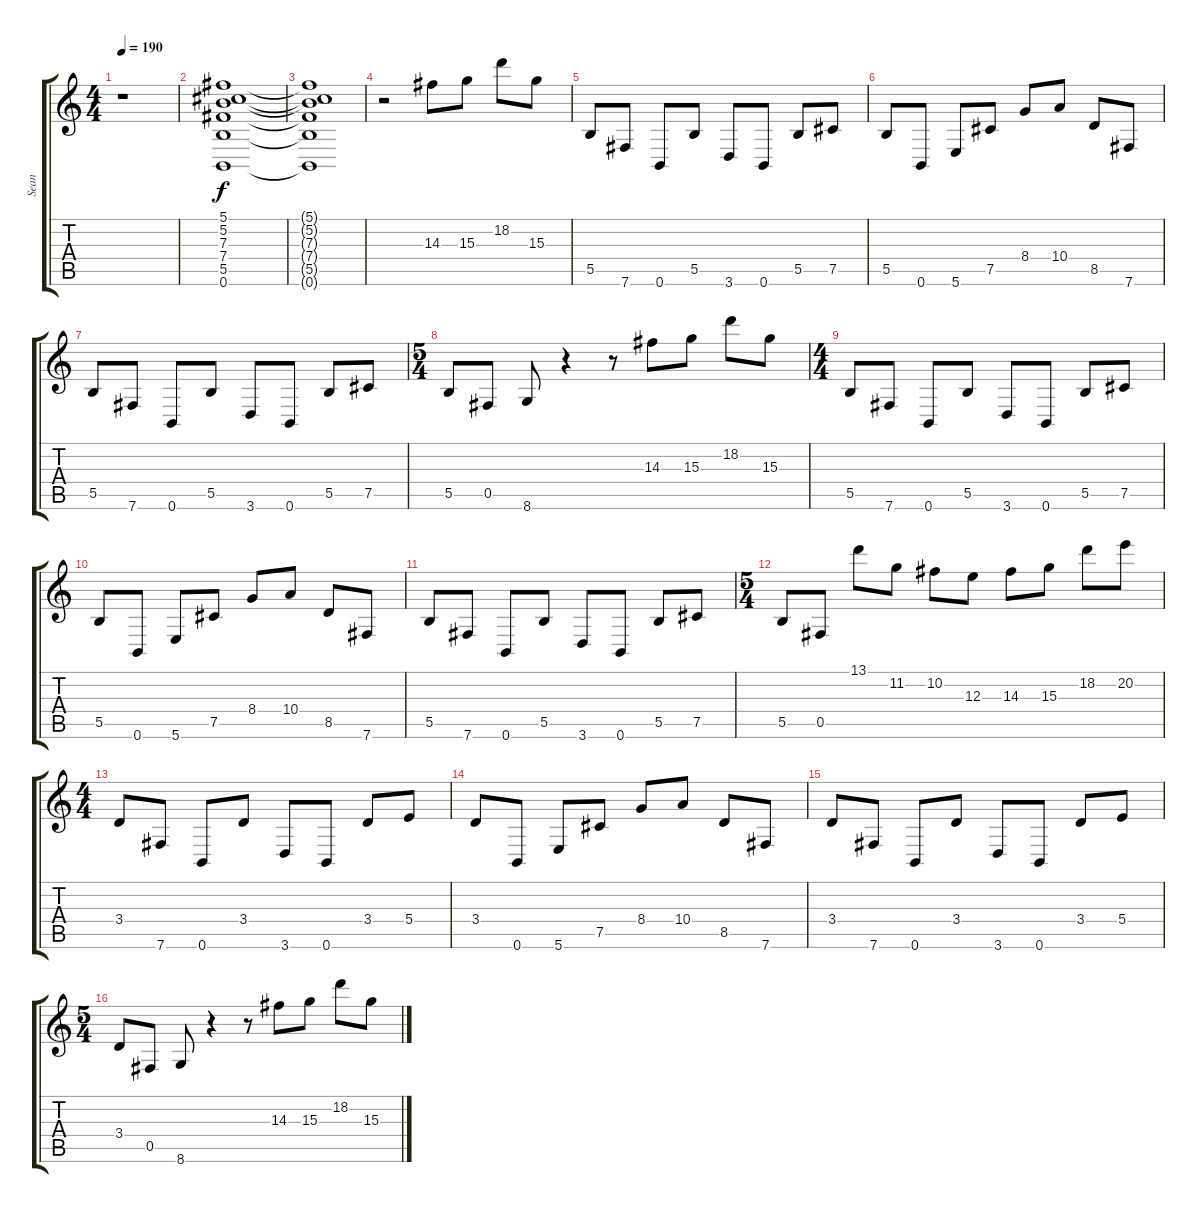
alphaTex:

\track ("Sean" "Sean") {instrument distortionguitar}
\staff {score tabs}
\tuning (Db4 Ab3 E3 B2 Gb2 B1) {hide}
\ts (4 4)
\tempo 190
\clef g2
\ks c
r.1{dy f instrument distortionguitar} |
(5.1 5.2 7.3 7.4 5.5 0.6).1 |
(5.1{t} 5.2{t} 7.3{t} 7.4{t} 5.5{t} 0.6{t}).1 |
r.2 14.3.8 15.3.8 18.2.8 15.3.8 |
5.5.8 7.6.8 0.6.8 5.5.8 3.6.8 0.6.8 5.5.8 7.5.8 |
5.5.8 0.6.8 5.6.8 7.5.8 8.4.8 10.4.8 8.5.8 7.6.8 |
5.5.8 7.6.8 0.6.8 5.5.8 3.6.8 0.6.8 5.5.8 7.5.8 |
\ts (5 4)
5.5.8 0.5.8 8.6.8 r.4 r.8 14.3.8 15.3.8 18.2.8 15.3.8 |
\ts (4 4)
5.5.8 7.6.8 0.6.8 5.5.8 3.6.8 0.6.8 5.5.8 7.5.8 |
5.5.8 0.6.8 5.6.8 7.5.8 8.4.8 10.4.8 8.5.8 7.6.8 |
5.5.8 7.6.8 0.6.8 5.5.8 3.6.8 0.6.8 5.5.8 7.5.8 |
\ts (5 4)
5.5.8 0.5.8 13.1.8 11.2.8 10.2.8 12.3.8 14.3.8 15.3.8 18.2.8 20.2.8 |
\ts (4 4)
3.4.8 7.6.8 0.6.8 3.4.8 3.6.8 0.6.8 3.4.8 5.4.8 |
3.4.8 0.6.8 5.6.8 7.5.8 8.4.8 10.4.8 8.5.8 7.6.8 |
3.4.8 7.6.8 0.6.8 3.4.8 3.6.8 0.6.8 3.4.8 5.4.8 |
\ts (5 4)
3.4.8 0.5.8 8.6.8 r.4 r.8 14.3.8 15.3.8 18.2.8 15.3.8
